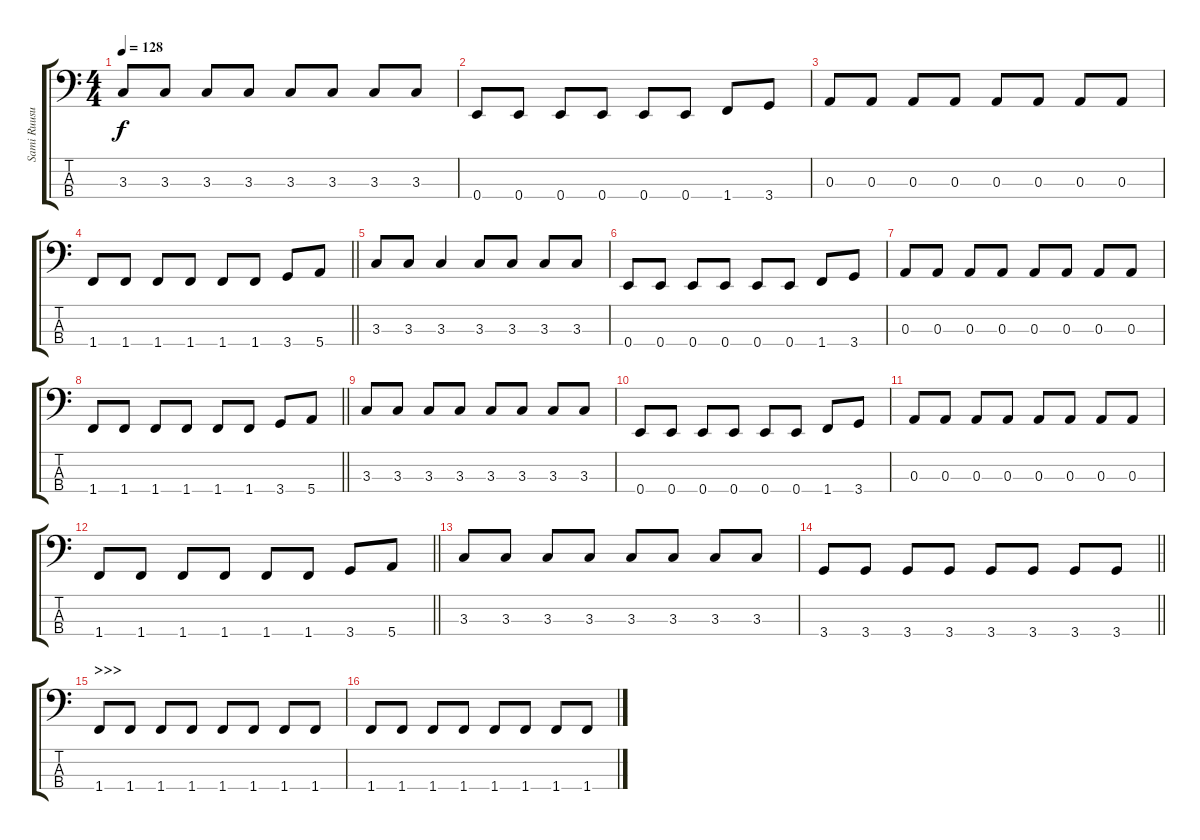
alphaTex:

\track ("Sami Ruusukallio" "Sami Ruusu") {instrument electricbassfinger}
\staff {score tabs}
\tuning (G2 D2 A1 E1) {hide}
\ts (4 4)
\tempo 128
\clef f4
\ks c
3.3.8{dy f} 3.3.8 3.3.8 3.3.8 3.3.8 3.3.8 3.3.8 3.3.8 |
0.4.8 0.4.8 0.4.8 0.4.8 0.4.8 0.4.8 1.4.8 3.4.8 |
0.3.8 0.3.8 0.3.8 0.3.8 0.3.8 0.3.8 0.3.8 0.3.8 |
\barLineRight lightlight
1.4.8 1.4.8 1.4.8 1.4.8 1.4.8 1.4.8 3.4.8 5.4.8 |
3.3.8 3.3.8 3.3.4 3.3.8 3.3.8 3.3.8 3.3.8 |
0.4.8 0.4.8 0.4.8 0.4.8 0.4.8 0.4.8 1.4.8 3.4.8 |
0.3.8 0.3.8 0.3.8 0.3.8 0.3.8 0.3.8 0.3.8 0.3.8 |
\barLineRight lightlight
1.4.8 1.4.8 1.4.8 1.4.8 1.4.8 1.4.8 3.4.8 5.4.8 |
3.3.8 3.3.8 3.3.8 3.3.8 3.3.8 3.3.8 3.3.8 3.3.8 |
0.4.8 0.4.8 0.4.8 0.4.8 0.4.8 0.4.8 1.4.8 3.4.8 |
0.3.8 0.3.8 0.3.8 0.3.8 0.3.8 0.3.8 0.3.8 0.3.8 |
\barLineRight lightlight
1.4.8 1.4.8 1.4.8 1.4.8 1.4.8 1.4.8 3.4.8 5.4.8 |
3.3.8 3.3.8 3.3.8 3.3.8 3.3.8 3.3.8 3.3.8 3.3.8 |
\barLineRight lightlight
3.4.8 3.4.8 3.4.8 3.4.8 3.4.8 3.4.8 3.4.8 3.4.8 |
\section ("" ">>>")
1.4.8 1.4.8 1.4.8 1.4.8 1.4.8 1.4.8 1.4.8 1.4.8 |
1.4.8 1.4.8 1.4.8 1.4.8 1.4.8 1.4.8 1.4.8 1.4.8
